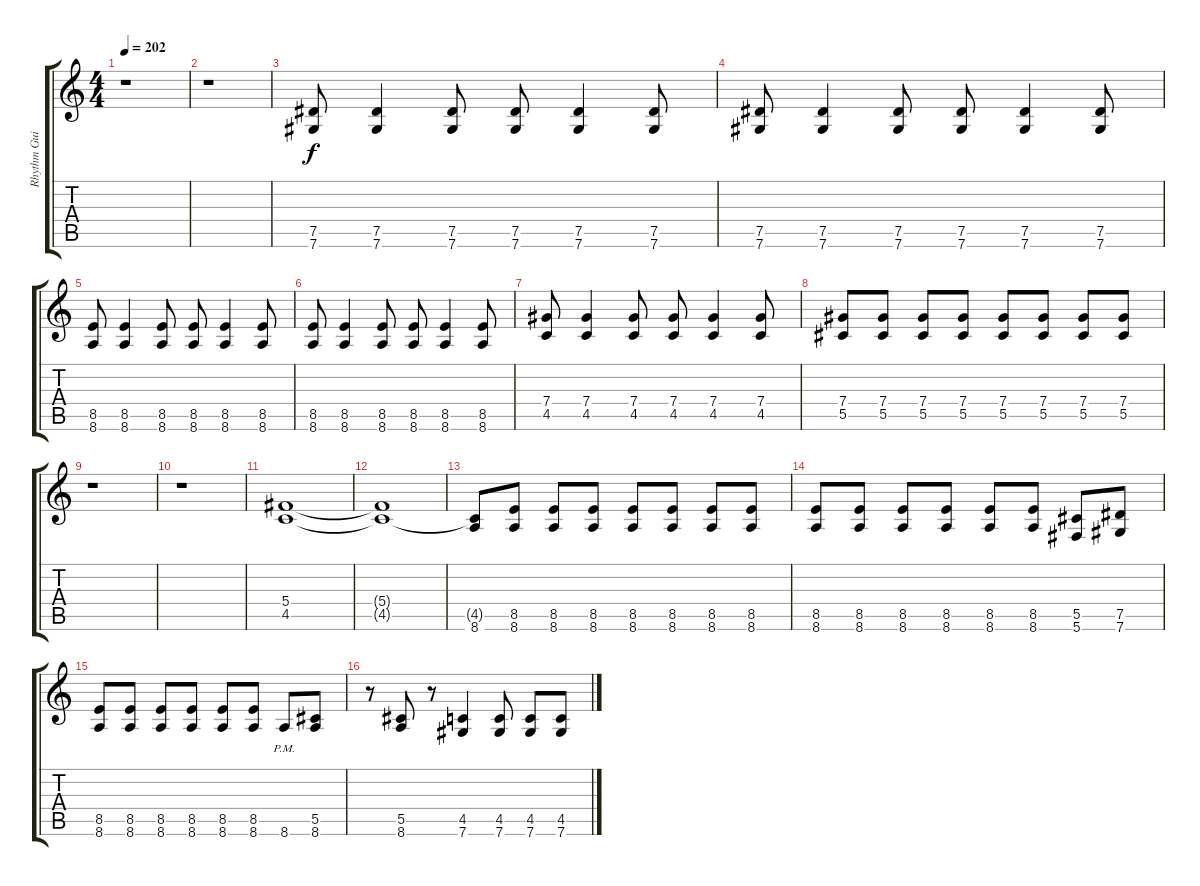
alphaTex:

\track ("Rhythm Guitar 1" "Rhythm Gui") {instrument distortionguitar}
\staff {score tabs}
\tuning (Eb4 Bb3 Gb3 Db3 Ab2 Db2) {hide}
\ts (4 4)
\tempo 202
\clef g2
\ks c
r.1{dy f} |
r.1 |
(7.5 7.6).8 (7.5 7.6).4 (7.5 7.6).8 (7.5 7.6).8 (7.5 7.6).4 (7.5 7.6).8 |
(7.5 7.6).8 (7.5 7.6).4 (7.5 7.6).8 (7.5 7.6).8 (7.5 7.6).4 (7.5 7.6).8 |
(8.5 8.6).8 (8.5 8.6).4 (8.5 8.6).8 (8.5 8.6).8 (8.5 8.6).4 (8.5 8.6).8 |
(8.5 8.6).8 (8.5 8.6).4 (8.5 8.6).8 (8.5 8.6).8 (8.5 8.6).4 (8.5 8.6).8 |
(7.4 4.5).8 (7.4 4.5).4 (7.4 4.5).8 (7.4 4.5).8 (7.4 4.5).4 (7.4 4.5).8 |
(7.4 5.5).8 (7.4 5.5).8 (7.4 5.5).8 (7.4 5.5).8 (7.4 5.5).8 (7.4 5.5).8 (7.4 5.5).8 (7.4 5.5).8 |
r.1 |
r.1 |
(5.4 4.5).1 |
(5.4{t} 4.5{t}).1 |
(4.5{t} 8.6).8 (8.5 8.6).8 (8.5 8.6).8 (8.5 8.6).8 (8.5 8.6).8 (8.5 8.6).8 (8.5 8.6).8 (8.5 8.6).8 |
(8.5 8.6).8 (8.5 8.6).8 (8.5 8.6).8 (8.5 8.6).8 (8.5 8.6).8 (8.5 8.6).8 (5.5 5.6).8 (7.5 7.6).8 |
(8.5 8.6).8 (8.5 8.6).8 (8.5 8.6).8 (8.5 8.6).8 (8.5 8.6).8 (8.5 8.6).8 8.6{pm}.8 (5.5 8.6).8 |
r.8 (5.5 8.6).8 r.8 (4.5 7.6).4 (4.5 7.6).8 (4.5 7.6).8 (4.5 7.6).8
